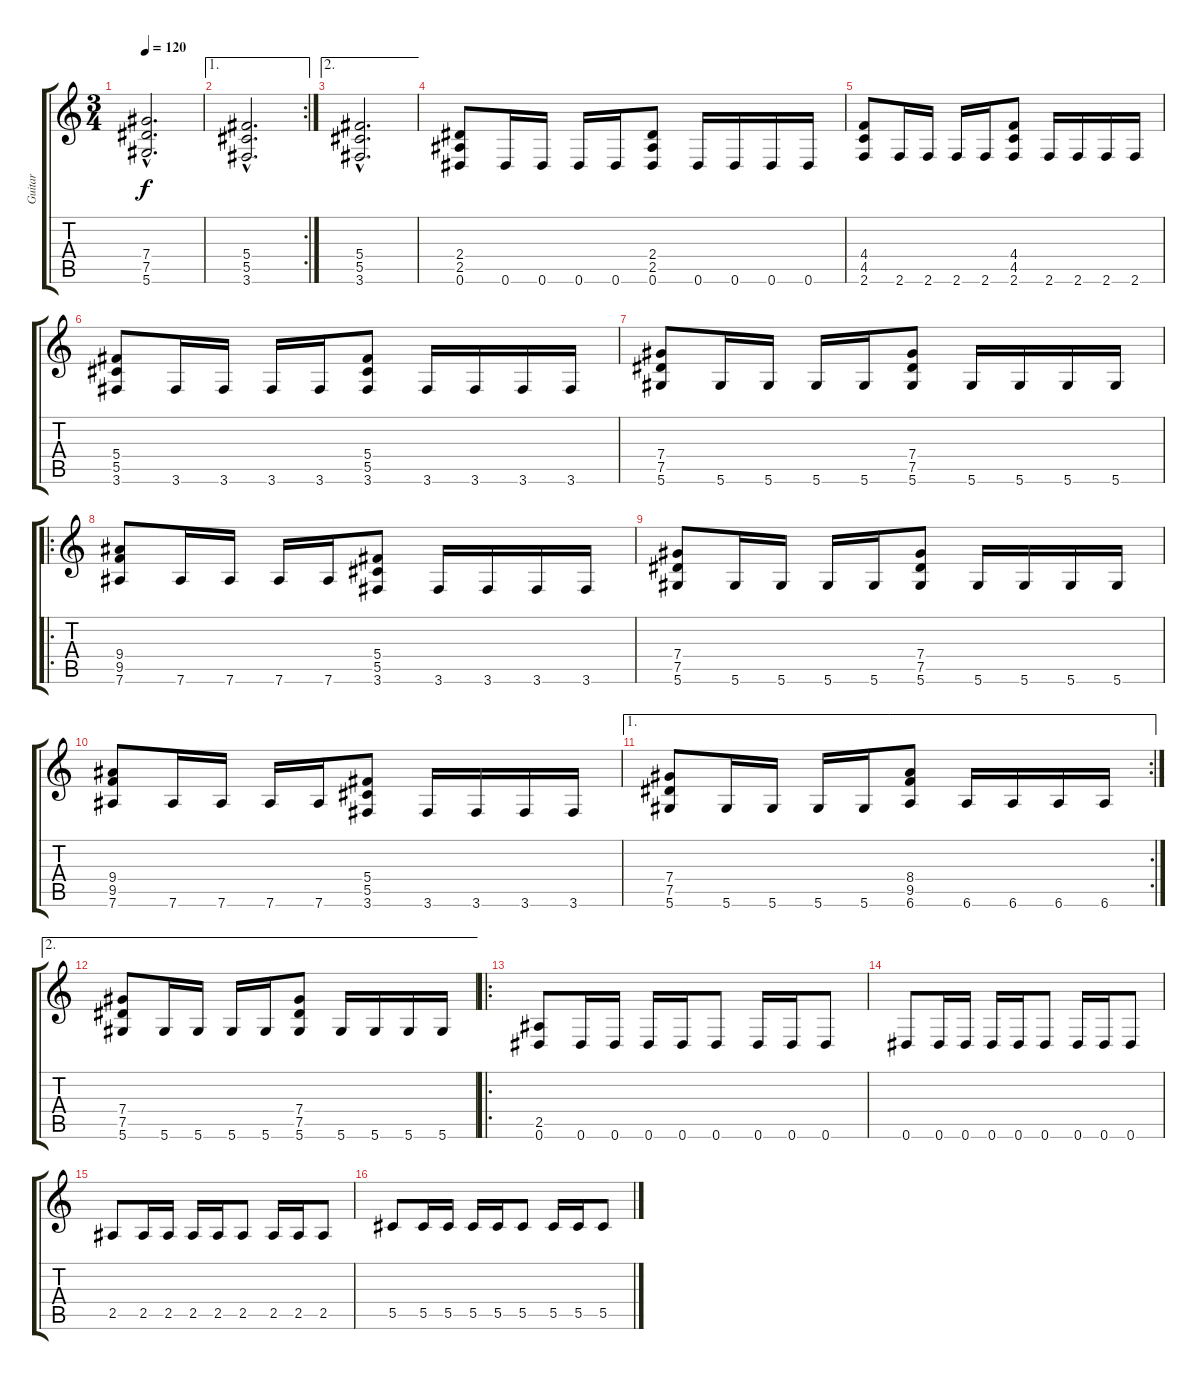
\track ("Guitar" "Guitar") {instrument distortionguitar}
\staff {score tabs}
\tuning (Eb4 Bb3 Gb3 Db3 Ab2 Eb2) {hide}
\ts (3 4)
\tempo 120
\clef g2
\ks c
(7.4{hac} 7.5{hac} 5.6{hac}).2{d dy f} |
\ae 1
\rc 2
(5.4{hac} 5.5{hac} 3.6{hac}).2{d} |
\ae 2
(5.4{hac} 5.5{hac} 3.6{hac}).2{d} |
(2.4 2.5 0.6).8 0.6.16 0.6.16 0.6.16 0.6.16 (2.4 2.5 0.6).8 0.6.16 0.6.16 0.6.16 0.6.16 |
(4.4 4.5 2.6).8 2.6.16 2.6.16 2.6.16 2.6.16 (4.4 4.5 2.6).8 2.6.16 2.6.16 2.6.16 2.6.16 |
(5.4 5.5 3.6).8 3.6.16 3.6.16 3.6.16 3.6.16 (5.4 5.5 3.6).8 3.6.16 3.6.16 3.6.16 3.6.16 |
(7.4 7.5 5.6).8 5.6.16 5.6.16 5.6.16 5.6.16 (7.4 7.5 5.6).8 5.6.16 5.6.16 5.6.16 5.6.16 |
\ro
(9.4 9.5 7.6).8 7.6.16 7.6.16 7.6.16 7.6.16 (5.4 5.5 3.6).8 3.6.16 3.6.16 3.6.16 3.6.16 |
(7.4 7.5 5.6).8 5.6.16 5.6.16 5.6.16 5.6.16 (7.4 7.5 5.6).8 5.6.16 5.6.16 5.6.16 5.6.16 |
(9.4 9.5 7.6).8 7.6.16 7.6.16 7.6.16 7.6.16 (5.4 5.5 3.6).8 3.6.16 3.6.16 3.6.16 3.6.16 |
\ae 1
\rc 2
(7.4 7.5 5.6).8 5.6.16 5.6.16 5.6.16 5.6.16 (8.4 9.5 6.6).8 6.6.16 6.6.16 6.6.16 6.6.16 |
\ae 2
(7.4 7.5 5.6).8 5.6.16 5.6.16 5.6.16 5.6.16 (7.4 7.5 5.6).8 5.6.16 5.6.16 5.6.16 5.6.16 |
\ro
(2.5 0.6).8 0.6.16 0.6.16 0.6.16 0.6.16 0.6.8 0.6.16 0.6.16 0.6.8 |
0.6.8 0.6.16 0.6.16 0.6.16 0.6.16 0.6.8 0.6.16 0.6.16 0.6.8 |
2.5.8 2.5.16 2.5.16 2.5.16 2.5.16 2.5.8 2.5.16 2.5.16 2.5.8 |
5.5.8 5.5.16 5.5.16 5.5.16 5.5.16 5.5.8 5.5.16 5.5.16 5.5.8
